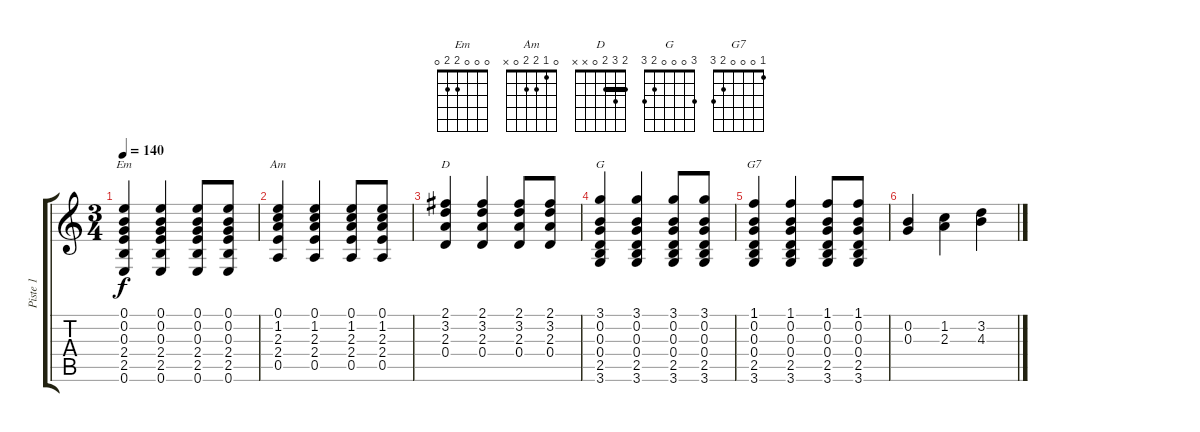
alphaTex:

\track ("Piste 1" "Piste 1") {instrument acousticguitarsteel}
\staff {score tabs}
\tuning (E4 B3 G3 D3 A2 E2) {hide}
\chord ("Em" 0 0 0 2 2 0)
\chord ("Am" 0 1 2 2 0 x)
\chord ("D" 2 3 2 0 x x) {barre 2}
\chord ("G" 3 0 0 0 2 3)
\chord ("G7" 1 0 0 0 2 3)
\ts (3 4)
\tempo 140
\clef g2
\ks c
(0.1 0.2 0.3 2.4 2.5 0.6).4{ch "Em" dy f} (0.1 0.2 0.3 2.4 2.5 0.6).4 (0.1 0.2 0.3 2.4 2.5 0.6).8 (0.1 0.2 0.3 2.4 2.5 0.6).8 |
(0.1 1.2 2.3 2.4 0.5).4{ch "Am"} (0.1 1.2 2.3 2.4 0.5).4 (0.1 1.2 2.3 2.4 0.5).8 (0.1 1.2 2.3 2.4 0.5).8 |
(2.1 3.2 2.3 0.4).4{ch "D"} (2.1 3.2 2.3 0.4).4 (2.1 3.2 2.3 0.4).8 (2.1 3.2 2.3 0.4).8 |
(3.1 0.2 0.3 0.4 2.5 3.6).4{ch "G"} (3.1 0.2 0.3 0.4 2.5 3.6).4 (3.1 0.2 0.3 0.4 2.5 3.6).8 (3.1 0.2 0.3 0.4 2.5 3.6).8 |
(1.1 0.2 0.3 0.4 2.5 3.6).4{ch "G7"} (1.1 0.2 0.3 0.4 2.5 3.6).4 (1.1 0.2 0.3 0.4 2.5 3.6).8 (1.1 0.2 0.3 0.4 2.5 3.6).8 |
(0.2 0.3).4 (1.2 2.3).4 (3.2 4.3).4
